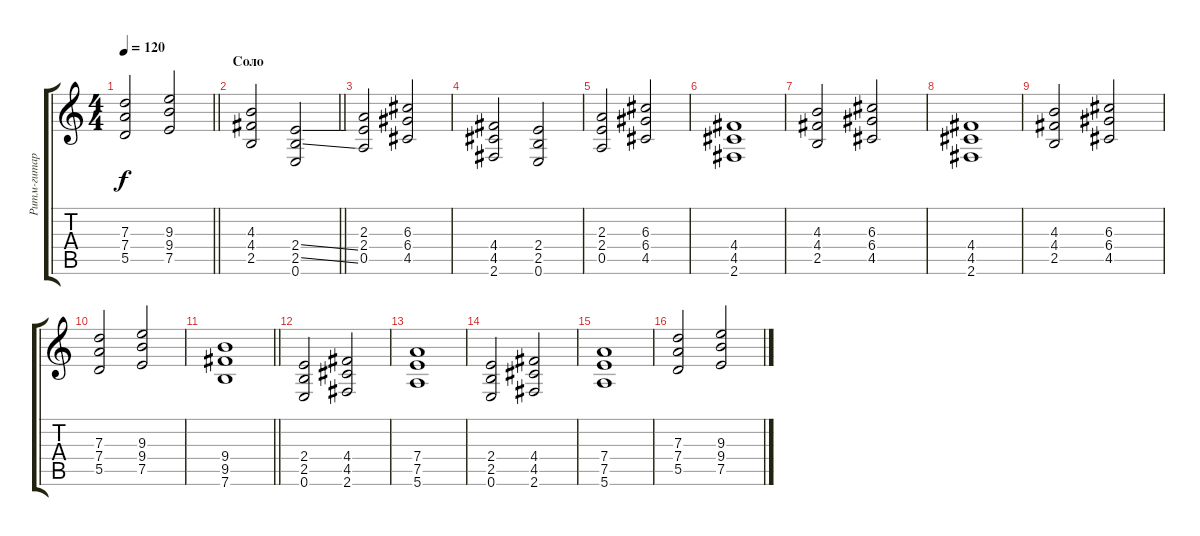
\track ("Ритм-гитара" "Ритм-гитар") {instrument overdrivenguitar}
\staff {score tabs}
\tuning (E4 B3 G3 D3 A2 E2) {hide}
\ts (4 4)
\tempo 120
\clef g2
\barLineRight lightlight
\ks c
(7.3 7.4 5.5).2{dy f} (9.3 9.4 7.5).2 |
\section ("" "Соло")
\barLineRight lightlight
(4.3 4.4 2.5).2 (2.4{ss} 2.5{ss} 0.6).2 |
(2.3 2.4 0.5).2 (6.3 6.4 4.5).2 |
(4.4 4.5 2.6).2 (2.4 2.5 0.6).2 |
(2.3 2.4 0.5).2 (6.3 6.4 4.5).2 |
(4.4 4.5 2.6).1 |
(4.3 4.4 2.5).2 (6.3 6.4 4.5).2 |
(4.4 4.5 2.6).1 |
(4.3 4.4 2.5).2 (6.3 6.4 4.5).2 |
(7.3 7.4 5.5).2 (9.3 9.4 7.5).2 |
\barLineRight lightlight
(9.4 9.5 7.6).1 |
(2.4 2.5 0.6).2 (4.4 4.5 2.6).2 |
(7.4 7.5 5.6).1 |
(2.4 2.5 0.6).2 (4.4 4.5 2.6).2 |
(7.4 7.5 5.6).1 |
(7.3 7.4 5.5).2 (9.3 9.4 7.5).2
